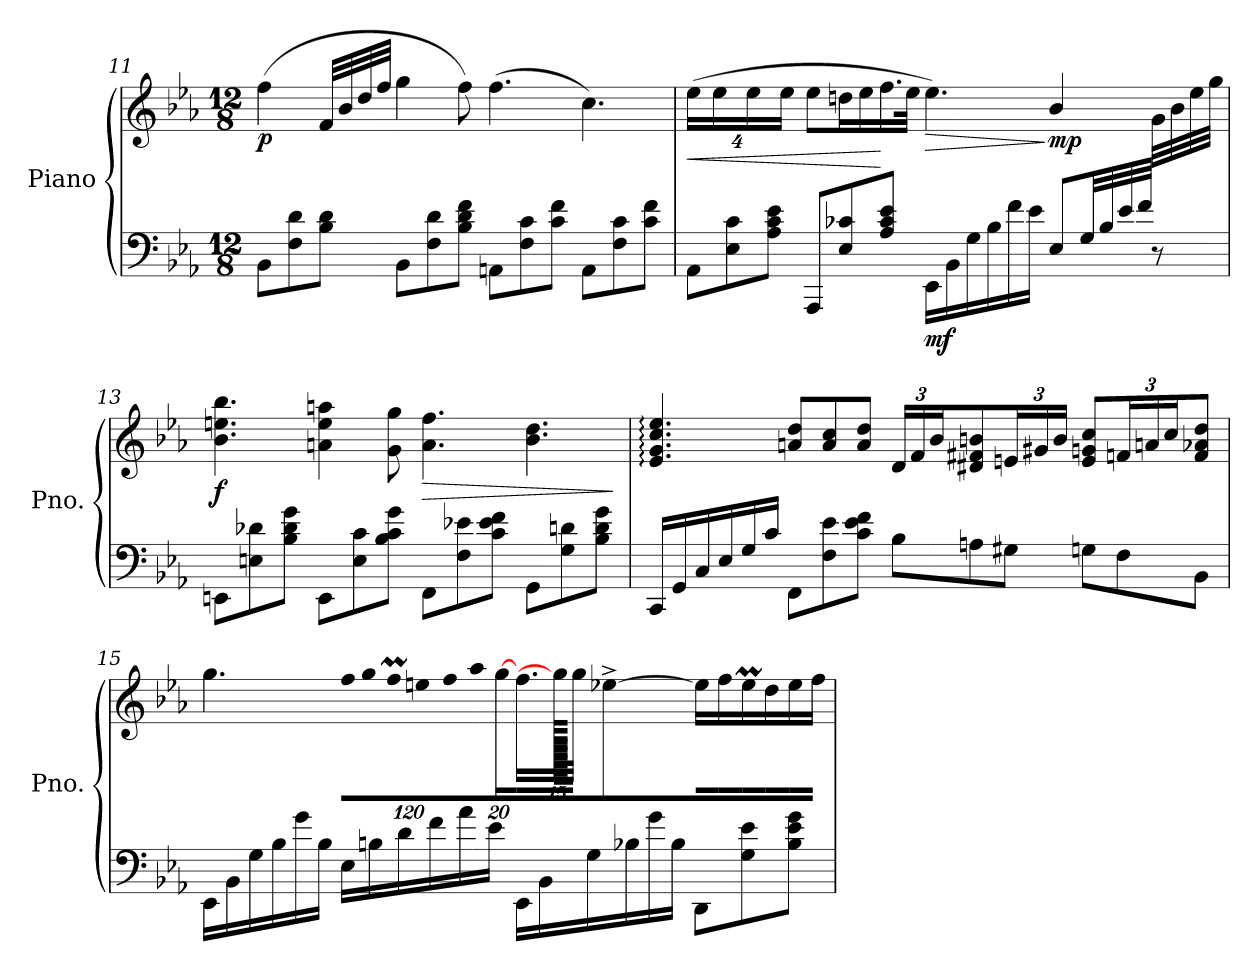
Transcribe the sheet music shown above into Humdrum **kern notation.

**kern	**kern	**dynam
*part1	*part1	*part1
*staff2	*staff1	*staff1/2
*I"Piano	*	*
*I'Pno.	*	*
*clefF4	*clefG2	*
*k[b-e-a-]	*k[b-e-a-]	*
*M12/8	*M12/8	*
=11	=11	=11
!	!	!LO:DY:b
8BB-\L	(4ff\	p
8F\ 8d\	.	.
8B-\ 8d\J	32f/LLL	.
.	32b-/	.
.	32dd/	.
.	32ff/JJJ	.
8BB-\L	4gg\	.
8F\ 8d\	.	.
8B-\ 8d\ 8f\J	8ff\)	.
8AAn\L	(4.ff\	.
8F\ 8c\	.	.
8c\ 8f\J	.	.
8AA\L	4.cc\)	.
8F\ 8c\	.	.
8c\ 8f\J	.	.
!!LO:LB:g=z
=12	=12	=12
*	*Xbrackettup	*
!	!	!LO:HP:b
8AA-\L	(32%3ee-\L	<
.	32%3ee-\	.
8E-\ 8c\	.	.
.	32%3ee-\	.
8A-\ 8c\ 8e-\J	.	.
.	32%3ee-\J	.
8AAA-/L	8ee-\L	.
8E-/ 8c-X/	16ddn\L	.
.	16ee-\	.
8A-/ 8c-/ 8e-/J	16.ff\	[
.	32ee-\JJk	.
!	!	!LO:HP:b
!	!	!LO:DY:n=1:b=2
16EE-\LL	4.ee-\)	> mf
16BB-\	.	.
16G\	.	.
16B-\	.	.
16f\	.	.
16e-\JJ	.	.
!	!	!LO:DY:n=2:b
8E-/L	4b-/	] mp
32G/LL	.	.
32B-/	.	.
32e-/	.	.
32f/JJJ	.	.
8r	32g\LLL	.
.	32b-\	.
.	32ee-\	.
.	32gg\JJJ	.
=13	=13	=13
!	!	!LO:DY:b
8EEn\L	4.b-\ 4.een\ 4.bb-\	f
8En\ 8d-X\	.	.
8B-\ 8d-\ 8g\J	.	.
8EE\L	4an\ 4ee\ 4aan\	.
8E\ 8c\	.	.
8B-\ 8c\ 8g\J	8g\ 8gg\	.
!	!	!LO:HP:b
8FF\L	4.a\ 4.ff\	>
8F\ 8e-X\	.	.
8c\ 8e-\ 8f\J	.	.
8GG\L	4.b-\ 4.dd\	.
8G\ 8dn\	.	.
8B-\ 8d\ 8g\J	.	.
.	.	]
!!LO:PB:g=z
=14	=14	=14
16CC/LL	4.e-/: 4.g/: 4.cc/: 4.ee-/:	.
16GG/	.	.
16C/	.	.
16E-/	.	.
16G/	.	.
16c/JJ	.	.
8FF\L	8an/ 8dd/L	.
8F\ 8e-\	8a/ 8cc/	.
8c\ 8e-\ 8f\J	8a/ 8dd/J	.
8B-\L	24d/LL	.
.	24f/	.
.	24b-/J	.
8An\	8d#X/ 8f#X/ 8bn/	.
8G#X\J	24en/L	.
.	24g#X/	.
.	24b/JJ	.
8Gn\L	8e/ 8gn/ 8cc/L	.
8F\	24fn/L	.
.	24an/	.
.	24cc/J	.
8BB-\J	8f/ 8a-X/ 8dd/J	.
=15	=15	=15
16EE-\LL	4.gg\	.
16BB-\	.	.
16G\	.	.
16B-\	.	.
16g\	.	.
16B-\JJ	.	.
!	!LO:N:vis=16	!
16E-\LL	1920%103ff\LL	.
!	!LO:N:vis=16	!
.	1920%103gg\	.
16Bn\	.	.
!	!LO:N:vis=16	!
.	1920%103ffM\	.
16d\	.	.
!	!LO:N:vis=16	!
.	1920%103een\	.
16f\	.	.
!	!LO:N:vis=16	!
.	1920%103ff\	.
16a-\	.	.
!	!LO:N:vis=16	!
.	1920%103aa-\	.
16e-\JJ	.	.
.	[320%17gg\JJ	.
16EE-\LL	16.ff\LL	.
16BB-\	.	.
.	1920gg\]	.
.	32gg\JJk	.
16G\	.	.
.	[4ee-X^\	.
16B-X\	.	.
16g\	.	.
16B-\JJ	.	.
8DD\L	.	.
.	16ee-\LL]	.
.	16ff\	.
8G\ 8e-\	.	.
.	16ee-M\	.
.	16dd\	.
8B-\ 8e-\ 8g\J	.	.
.	16ee-\	.
.	16ff\JJ	.
1920ryy	.	.
=	=	=
*-	*-	*-
